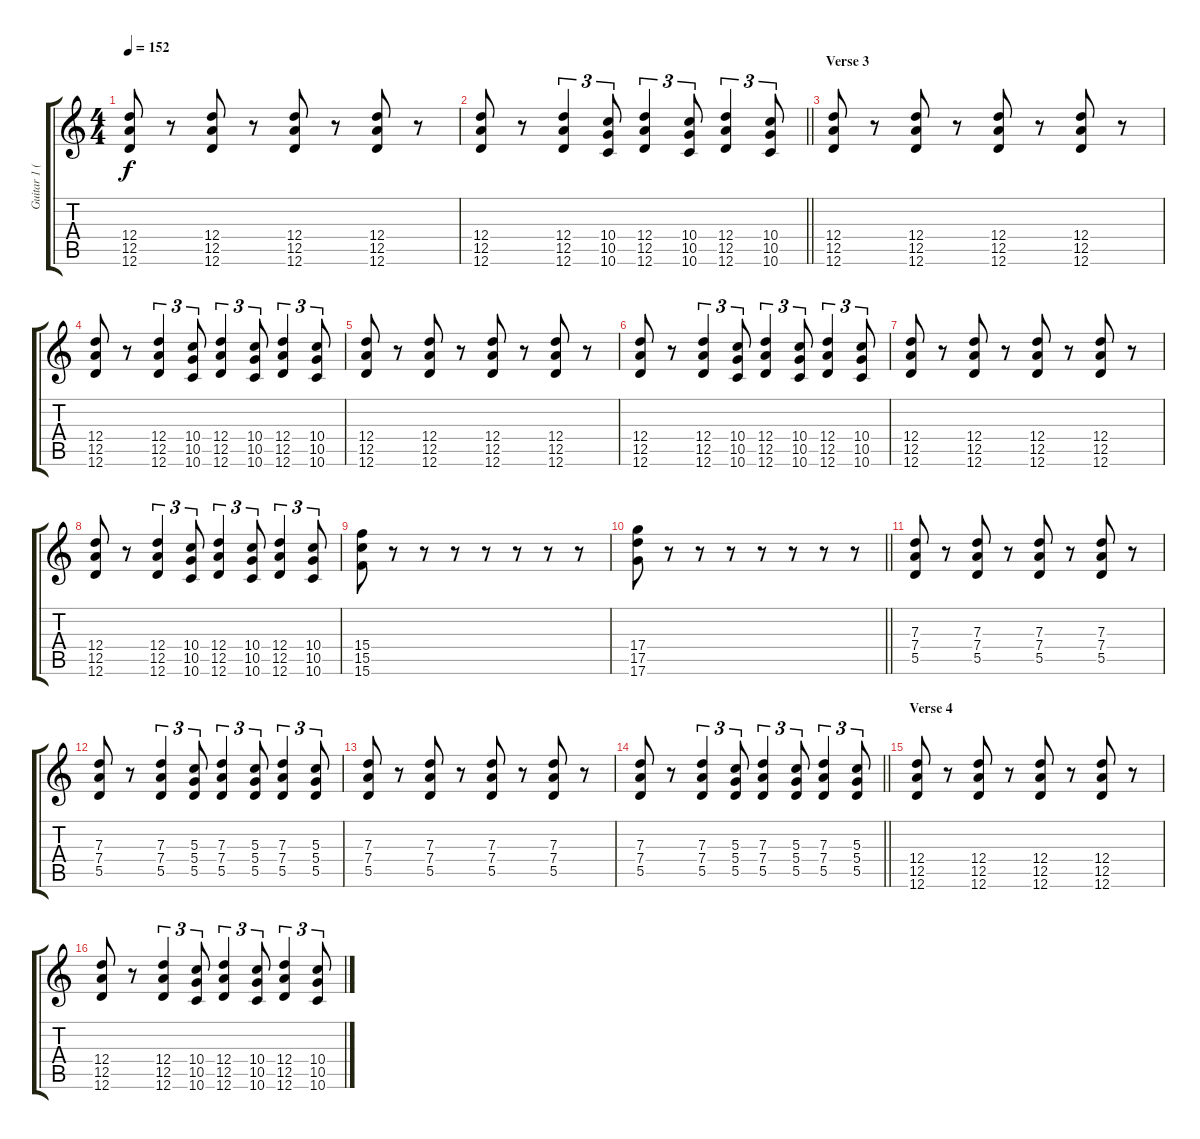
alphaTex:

\track ("Guitar 1 (Drop D)" "Guitar 1 (") {instrument acousticguitarsteel}
\staff {score tabs}
\tuning (E4 B3 G3 D3 A2 D2) {hide}
\ts (4 4)
\tempo 152
\clef g2
\ks c
(12.4 12.5 12.6).8{dy f} r.8 (12.4 12.5 12.6).8 r.8 (12.4 12.5 12.6).8 r.8 (12.4 12.5 12.6).8 r.8 |
\barLineRight lightlight
(12.4 12.5 12.6).8 r.8 (12.4 12.5 12.6).4{tu (3 2)} (10.4 10.5 10.6).8{tu (3 2)} (12.4 12.5 12.6).4{tu (3 2)} (10.4 10.5 10.6).8{tu (3 2)} (12.4 12.5 12.6).4{tu (3 2)} (10.4 10.5 10.6).8{tu (3 2)} |
\section ("" "Verse 3")
(12.4 12.5 12.6).8 r.8 (12.4 12.5 12.6).8 r.8 (12.4 12.5 12.6).8 r.8 (12.4 12.5 12.6).8 r.8 |
(12.4 12.5 12.6).8 r.8 (12.4 12.5 12.6).4{tu (3 2)} (10.4 10.5 10.6).8{tu (3 2)} (12.4 12.5 12.6).4{tu (3 2)} (10.4 10.5 10.6).8{tu (3 2)} (12.4 12.5 12.6).4{tu (3 2)} (10.4 10.5 10.6).8{tu (3 2)} |
(12.4 12.5 12.6).8 r.8 (12.4 12.5 12.6).8 r.8 (12.4 12.5 12.6).8 r.8 (12.4 12.5 12.6).8 r.8 |
(12.4 12.5 12.6).8 r.8 (12.4 12.5 12.6).4{tu (3 2)} (10.4 10.5 10.6).8{tu (3 2)} (12.4 12.5 12.6).4{tu (3 2)} (10.4 10.5 10.6).8{tu (3 2)} (12.4 12.5 12.6).4{tu (3 2)} (10.4 10.5 10.6).8{tu (3 2)} |
(12.4 12.5 12.6).8 r.8 (12.4 12.5 12.6).8 r.8 (12.4 12.5 12.6).8 r.8 (12.4 12.5 12.6).8 r.8 |
(12.4 12.5 12.6).8 r.8 (12.4 12.5 12.6).4{tu (3 2)} (10.4 10.5 10.6).8{tu (3 2)} (12.4 12.5 12.6).4{tu (3 2)} (10.4 10.5 10.6).8{tu (3 2)} (12.4 12.5 12.6).4{tu (3 2)} (10.4 10.5 10.6).8{tu (3 2)} |
(15.4 15.5 15.6).8 r.8 r.8 r.8 r.8 r.8 r.8 r.8 |
\barLineRight lightlight
(17.4 17.5 17.6).8 r.8 r.8 r.8 r.8 r.8 r.8 r.8 |
(7.3 7.4 5.5).8 r.8 (7.3 7.4 5.5).8 r.8 (7.3 7.4 5.5).8 r.8 (7.3 7.4 5.5).8 r.8 |
(7.3 7.4 5.5).8 r.8 (7.3 7.4 5.5).4{tu (3 2)} (5.3 5.4 5.5).8{tu (3 2)} (7.3 7.4 5.5).4{tu (3 2)} (5.3 5.4 5.5).8{tu (3 2)} (7.3 7.4 5.5).4{tu (3 2)} (5.3 5.4 5.5).8{tu (3 2)} |
(7.3 7.4 5.5).8 r.8 (7.3 7.4 5.5).8 r.8 (7.3 7.4 5.5).8 r.8 (7.3 7.4 5.5).8 r.8 |
\barLineRight lightlight
(7.3 7.4 5.5).8 r.8 (7.3 7.4 5.5).4{tu (3 2)} (5.3 5.4 5.5).8{tu (3 2)} (7.3 7.4 5.5).4{tu (3 2)} (5.3 5.4 5.5).8{tu (3 2)} (7.3 7.4 5.5).4{tu (3 2)} (5.3 5.4 5.5).8{tu (3 2)} |
\section ("" "Verse 4")
(12.4 12.5 12.6).8 r.8 (12.4 12.5 12.6).8 r.8 (12.4 12.5 12.6).8 r.8 (12.4 12.5 12.6).8 r.8 |
(12.4 12.5 12.6).8 r.8 (12.4 12.5 12.6).4{tu (3 2)} (10.4 10.5 10.6).8{tu (3 2)} (12.4 12.5 12.6).4{tu (3 2)} (10.4 10.5 10.6).8{tu (3 2)} (12.4 12.5 12.6).4{tu (3 2)} (10.4 10.5 10.6).8{tu (3 2)}
